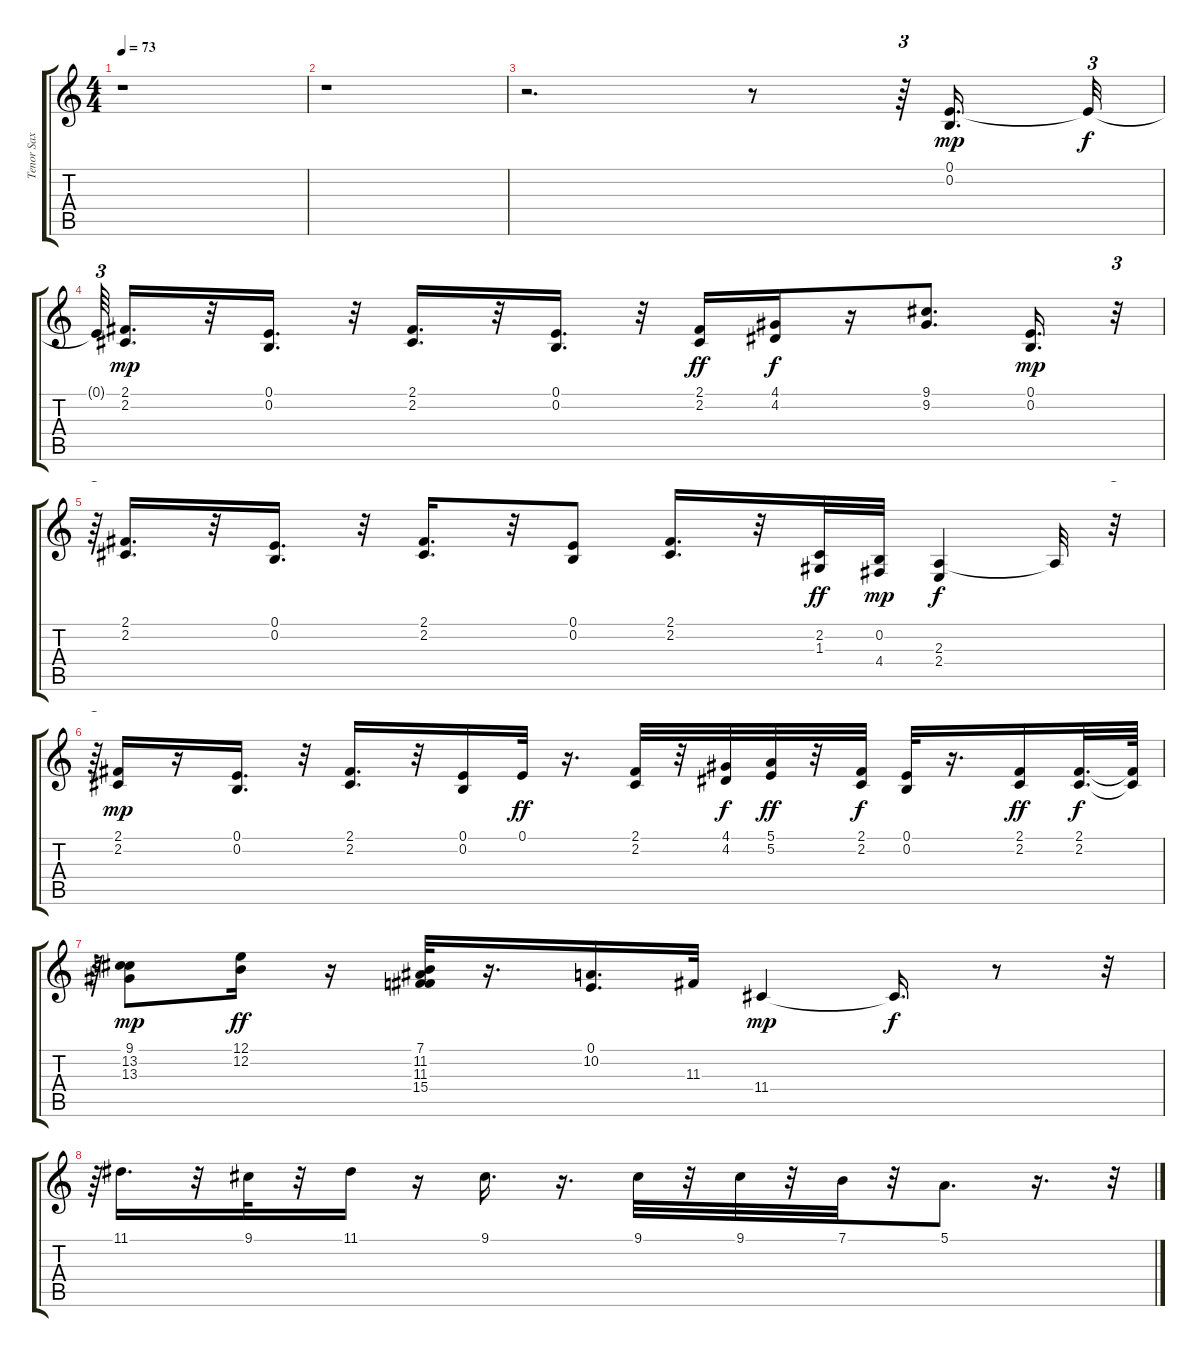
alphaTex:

\track ("Tenor Sax" "Tenor Sax") {instrument trombone}
\staff {score tabs}
\tuning (E4 B3 G3 D3 A2 E2) {hide}
\ts (4 4)
\tempo 73
\clef g2
\ks c
r.1{dy mp} |
r.1 |
r.2{d} r.8 r.64{tu (3 2)} (0.1 0.2).16{d} 0.1{t}.32{tu (3 2) dy f} |
0.1{t}.64{tu (3 2)} (2.1 2.2).16{d dy mp} r.32 (0.1 0.2).16{d} r.32 (2.1 2.2).16{d} r.32 (0.1 0.2).16{d} r.32 (2.1 2.2).16{dy ff} (4.1 4.2).16{dy f} r.16 (9.1 9.2).8{d} (0.1 0.2).16{d dy mp} r.32{tu (3 2)} |
r.64{tu (3 2)} (2.1 2.2).16{d} r.32 (0.1 0.2).16{d} r.32 (2.1 2.2).16{d} r.32 (0.1 0.2).8 (2.1 2.2).16{d} r.32 (2.2 1.3).32{dy ff} (0.2 4.4).32{dy mp} (2.3 2.4).4{dy f} 2.3{t}.32 r.32{tu (3 2)} |
r.64{tu (3 2)} (2.1 2.2).16{dy mp} r.16 (0.1 0.2).16{d} r.32 (2.1 2.2).16{d} r.32 (0.1 0.2).16 0.1.32{dy ff} r.16{d} (2.1 2.2).32 r.32 (4.1 4.2).32{dy f} (5.1 5.2).32{dy ff} r.32 (2.1 2.2).32{dy f} (0.1 0.2).32 r.16{d} (2.1 2.2).16{dy ff} (2.1 2.2).32{d dy f} (2.1{t} 2.2{t}).64 |
r.64{tu (3 2)} (9.1 13.2 13.3).8{dy mp} (12.1 12.2).16{dy ff} r.16 (7.1 11.2 11.3 15.4).32 r.16{d} (0.1 10.2).16{d} 11.3.32 11.4.4{dy mp} 11.4{t}.16{d dy f} r.8 r.32{tu (3 2)} |
r.64{tu (3 2)} 11.1.16{d} r.32 9.1.32 r.32 11.1.16 r.16 9.1.16{d} r.16{d} 9.1.32 r.32 9.1.32 r.32 7.1.32 r.32 5.1.8{d} r.16{d} r.32{tu (3 2)}
